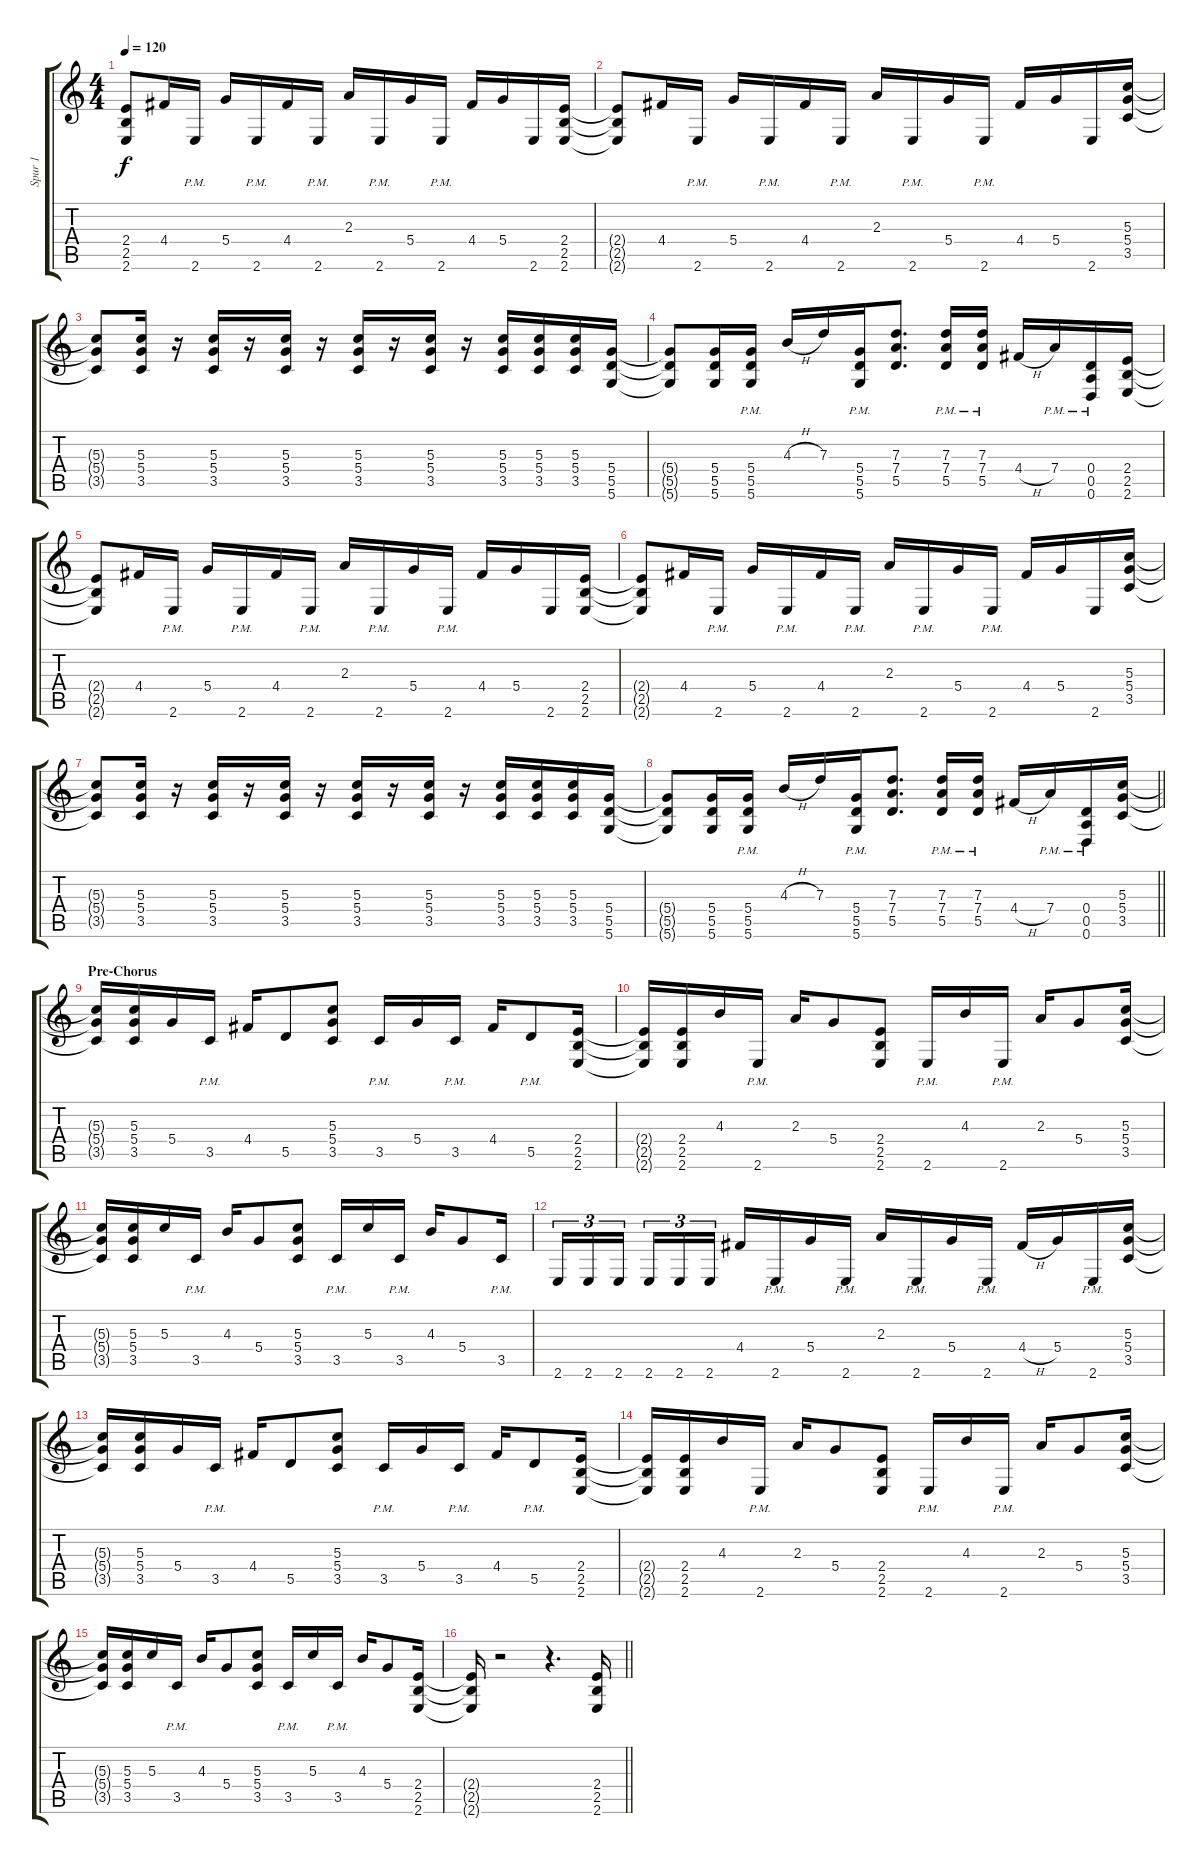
\track ("Spur 1" "Spur 1") {instrument overdrivenguitar}
\staff {score tabs}
\tuning (E4 B3 G3 D3 A2 D2) {hide}
\ts (4 4)
\tempo 120
\clef g2
\ks c
(2.4{t} 2.5{t} 2.6{t}).8{dy f} 4.4.16 2.6{pm}.16 5.4.16 2.6{pm}.16 4.4.16 2.6{pm}.16 2.3.16 2.6{pm}.16 5.4.16 2.6{pm}.16 4.4.16 5.4.16 2.6.16 (2.4 2.5 2.6).16 |
(2.4{t} 2.5{t} 2.6{t}).8 4.4.16 2.6{pm}.16 5.4.16 2.6{pm}.16 4.4.16 2.6{pm}.16 2.3.16 2.6{pm}.16 5.4.16 2.6{pm}.16 4.4.16 5.4.16 2.6.16 (5.3 5.4 3.5).16 |
(5.3{t} 5.4{t} 3.5{t}).8 (5.3 5.4 3.5).16 r.16 (5.3 5.4 3.5).16 r.16 (5.3 5.4 3.5).16 r.16 (5.3 5.4 3.5).16 r.16 (5.3 5.4 3.5).16 r.16 (5.3 5.4 3.5).16 (5.3 5.4 3.5).16 (5.3 5.4 3.5).16 (5.4 5.5 5.6).16 |
(5.4{t} 5.5{t} 5.6{t}).8 (5.4 5.5 5.6).16 (5.4{pm} 5.5{pm} 5.6{pm}).16 4.3{h}.16 7.3.16 (5.4{pm} 5.5{pm} 5.6).16 (7.3 7.4 5.5).8{d} (7.3{pm} 7.4{pm} 5.5{pm}).16 (7.3{pm} 7.4{pm} 5.5{pm}).16 4.4{h}.16 7.4{pm}.16 (0.4{pm} 0.5{pm} 0.6).16 (2.4 2.5 2.6).16 |
(2.4{t} 2.5{t} 2.6{t}).8 4.4.16 2.6{pm}.16 5.4.16 2.6{pm}.16 4.4.16 2.6{pm}.16 2.3.16 2.6{pm}.16 5.4.16 2.6{pm}.16 4.4.16 5.4.16 2.6.16 (2.4 2.5 2.6).16 |
(2.4{t} 2.5{t} 2.6{t}).8 4.4.16 2.6{pm}.16 5.4.16 2.6{pm}.16 4.4.16 2.6{pm}.16 2.3.16 2.6{pm}.16 5.4.16 2.6{pm}.16 4.4.16 5.4.16 2.6.16 (5.3 5.4 3.5).16 |
(5.3{t} 5.4{t} 3.5{t}).8 (5.3 5.4 3.5).16 r.16 (5.3 5.4 3.5).16 r.16 (5.3 5.4 3.5).16 r.16 (5.3 5.4 3.5).16 r.16 (5.3 5.4 3.5).16 r.16 (5.3 5.4 3.5).16 (5.3 5.4 3.5).16 (5.3 5.4 3.5).16 (5.4 5.5 5.6).16 |
\barLineRight lightlight
(5.4{t} 5.5{t} 5.6{t}).8 (5.4 5.5 5.6).16 (5.4{pm} 5.5{pm} 5.6{pm}).16 4.3{h}.16 7.3.16 (5.4{pm} 5.5{pm} 5.6).16 (7.3 7.4 5.5).8{d} (7.3{pm} 7.4{pm} 5.5{pm}).16 (7.3{pm} 7.4{pm} 5.5{pm}).16 4.4{h}.16 7.4{pm}.16 (0.4{pm} 0.5{pm} 0.6).16 (5.3 5.4 3.5).16 |
\section ("" "Pre-Chorus")
(5.3{t} 5.4{t} 3.5{t}).16 (5.3 5.4 3.5).16 5.4.16 3.5{pm}.16 4.4.16 5.5.8 (5.3 5.4 3.5).8 3.5{pm}.16 5.4.16 3.5{pm}.16 4.4.16 5.5{pm}.8 (2.4 2.5 2.6).16 |
(2.4{t} 2.5{t} 2.6{t}).16 (2.4 2.5 2.6).16 4.3.16 2.6{pm}.16 2.3.16 5.4.8 (2.4 2.5 2.6).8 2.6{pm}.16 4.3.16 2.6{pm}.16 2.3.16 5.4.8 (5.3 5.4 3.5).16 |
(5.3{t} 5.4{t} 3.5{t}).16 (5.3 5.4 3.5).16 5.3.16 3.5{pm}.16 4.3.16 5.4.8 (5.3 5.4 3.5).8 3.5{pm}.16 5.3.16 3.5{pm}.16 4.3.16 5.4.8 3.5{pm}.16 |
2.6.16{tu (3 2)} 2.6.16{tu (3 2)} 2.6.16{tu (3 2) beam splitsecondary} 2.6.16{tu (3 2)} 2.6.16{tu (3 2)} 2.6.16{tu (3 2)} 4.4.16 2.6{pm}.16 5.4.16 2.6{pm}.16 2.3.16 2.6{pm}.16 5.4.16 2.6{pm}.16 4.4{h}.16 5.4.16 2.6{pm}.16 (5.3 5.4 3.5).16 |
(5.3{t} 5.4{t} 3.5{t}).16 (5.3 5.4 3.5).16 5.4.16 3.5{pm}.16 4.4.16 5.5.8 (5.3 5.4 3.5).8 3.5{pm}.16 5.4.16 3.5{pm}.16 4.4.16 5.5{pm}.8 (2.4 2.5 2.6).16 |
(2.4{t} 2.5{t} 2.6{t}).16 (2.4 2.5 2.6).16 4.3.16 2.6{pm}.16 2.3.16 5.4.8 (2.4 2.5 2.6).8 2.6{pm}.16 4.3.16 2.6{pm}.16 2.3.16 5.4.8 (5.3 5.4 3.5).16 |
(5.3{t} 5.4{t} 3.5{t}).16 (5.3 5.4 3.5).16 5.3.16 3.5{pm}.16 4.3.16 5.4.8 (5.3 5.4 3.5).8 3.5{pm}.16 5.3.16 3.5{pm}.16 4.3.16 5.4.8 (2.4 2.5 2.6).16 |
\barLineRight lightlight
(2.4{t} 2.5{t} 2.6{t}).16 r.2 r.4{d} (2.4 2.5 2.6).16
